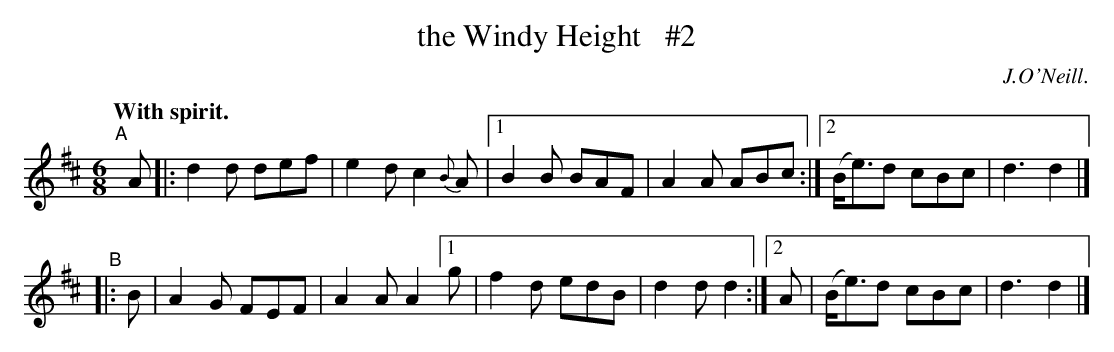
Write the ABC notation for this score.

X:1
T: the Windy Height   #2
O: J.O'Neill.
Q: "With spirit."
M: 6/8
L: 1/8
K: D
"^A"[|] A |: d2d def | e2d c2{B}A |1 B2B BAF | A2A ABc :|2 (B<e)d cBc | d3 d2 |]
"^B"|: B | A2G FEF | A2A A2 [1g | f2d edB | d2d d2 :| [2 A | (B<e)d cBc | d3 d2 |]
